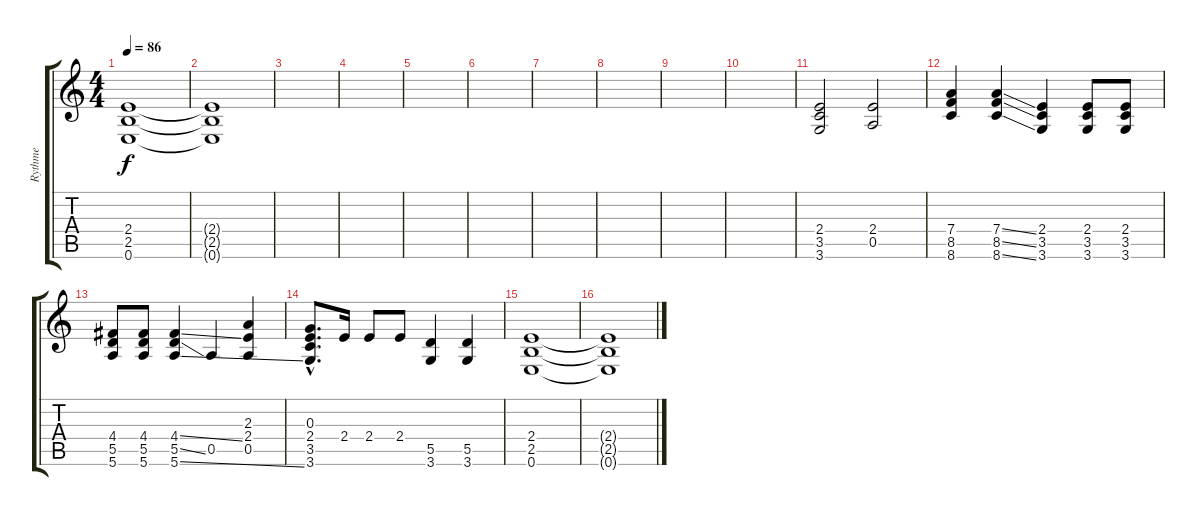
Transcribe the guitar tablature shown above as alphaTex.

\track ("Rythme" "Rythme") {instrument electricguitarclean}
\staff {score tabs}
\tuning (E4 B3 G3 D3 A2 E2) {hide}
\ts (4 4)
\tempo 86
\clef g2
\ks c
(2.4 2.5 0.6).1{dy f} |
(2.4{t} 2.5{t} 0.6{t}).1 |
|
|
|
|
|
|
|
|
(2.4 3.5 3.6).2 (2.4 0.5).2 |
(7.4 8.5 8.6).4 (7.4{ss} 8.5{ss} 8.6{ss}).4 (2.4 3.5 3.6).4 (2.4 3.5 3.6).8 (2.4 3.5 3.6).8 |
(4.4 5.5 5.6).8 (4.4 5.5 5.6).8 (4.4{ss} 5.5{ss} 5.6{ss}).4 0.5.4 (2.3 2.4 0.5).4 |
(0.3{hac} 2.4{hac} 3.5{hac} 3.6{hac}).8{d} 2.4.16 2.4.8 2.4.8 (5.5 3.6).4 (5.5 3.6).4 |
(2.4 2.5 0.6).1 |
(2.4{t} 2.5{t} 0.6{t}).1
